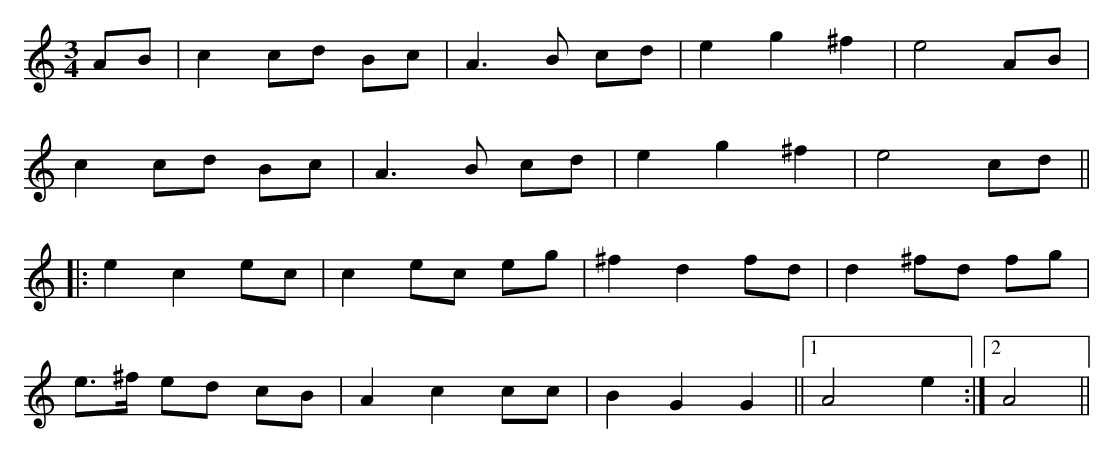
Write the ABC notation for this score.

X:1
M:3/4
K:Amin
AB|c2 cd Bc|A3 B cd|e2 g2 ^f2|e4 AB|
c2 cd Bc|A3 B cd|e2 g2 ^f2|e4 cd||
|:e2 c2 ec|c2 ec eg|^f2 d2 fd|d2 ^fd fg|
e3/2^f/ ed cB|A2 c2 cc|B2 G2 G2||1 A4 e2:|2 A4||
